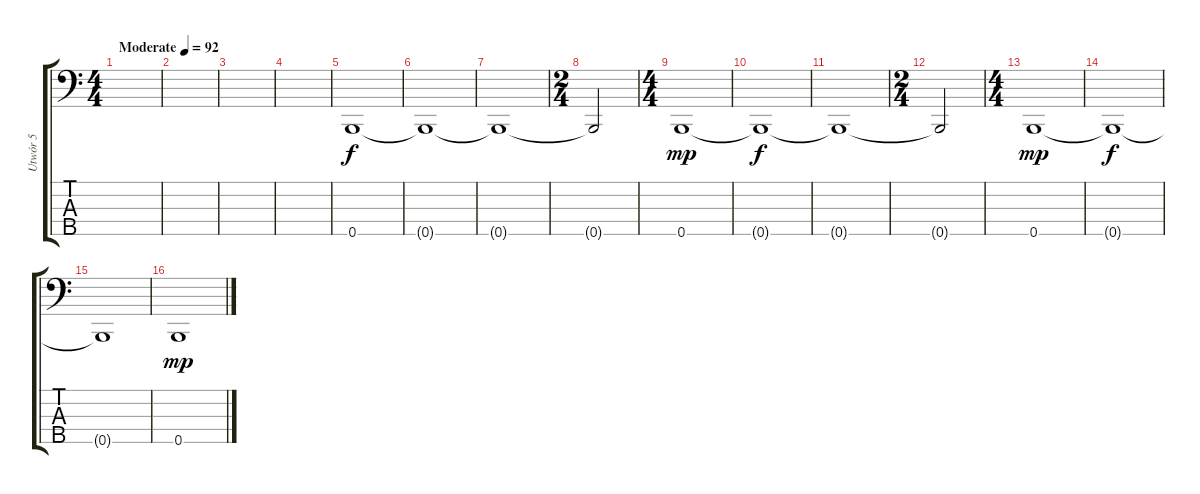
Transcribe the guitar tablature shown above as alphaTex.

\track ("Utwór 5" "Utwór 5") {instrument electricbassfinger}
\staff {score tabs}
\tuning (G2 D2 A1 E1 B0) {hide}
\ts (4 4)
\tempo (92 "Moderate")
\clef f4
\ks c
|
|
|
|
0.5.1 |
0.5{t}.1{dy f} |
0.5{t}.1 |
\ts (2 4)
0.5{t}.2 |
\ts (4 4)
0.5.1{dy mp} |
0.5{t}.1{dy f} |
0.5{t}.1 |
\ts (2 4)
0.5{t}.2 |
\ts (4 4)
0.5.1{dy mp} |
0.5{t}.1{dy f} |
0.5{t}.1 |
0.5.1{dy mp}
